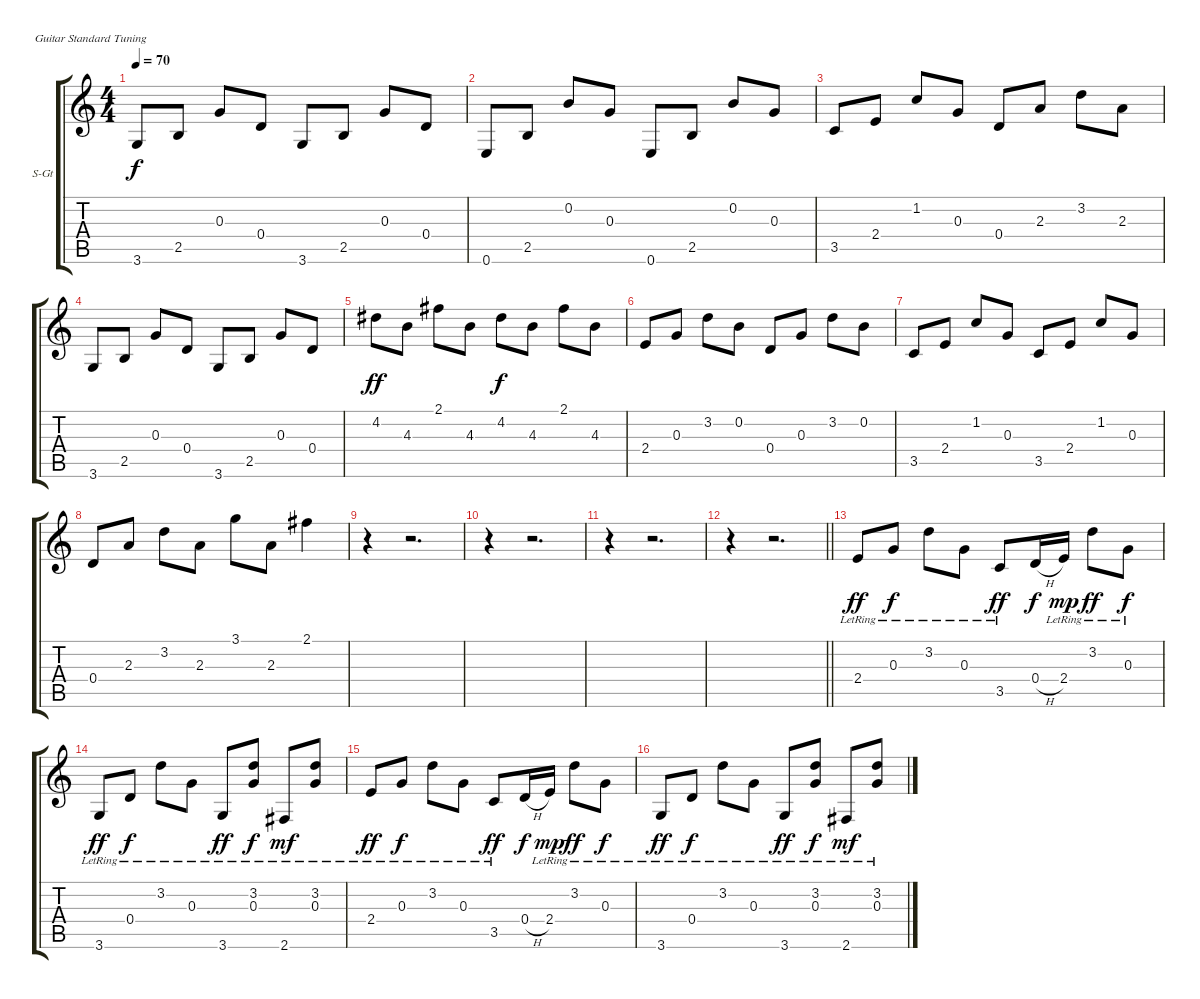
\bracketExtendMode groupsimilarinstruments
\firstSystemTrackNameOrientation horizontal
\otherSystemsTrackNameOrientation horizontal
\track ("·Ö½â¼ªËû" "S-Gt") {solo instrument acousticguitarsteel}
\staff {score tabs}
\tuning (E4 B3 G3 D3 A2 E2)
\ts (4 4)
\tempo 70
\clef g2
\ks c
3.6.8{dy f} 2.5.8 0.3.8 0.4.8 3.6.8 2.5.8 0.3.8 0.4.8 |
0.6.8 2.5.8 0.2.8 0.3.8 0.6.8 2.5.8 0.2.8 0.3.8 |
3.5.8 2.4.8 1.2.8 0.3.8 0.4.8 2.3.8 3.2.8 2.3.8 |
3.6.8 2.5.8 0.3.8 0.4.8 3.6.8 2.5.8 0.3.8 0.4.8 |
4.2.8{dy ff} 4.3.8 2.1.8 4.3.8 4.2.8{dy f} 4.3.8 2.1.8 4.3.8 |
2.4.8 0.3.8 3.2.8 0.2.8 0.4.8 0.3.8 3.2.8 0.2.8 |
3.5.8 2.4.8 1.2.8 0.3.8 3.5.8 2.4.8 1.2.8 0.3.8 |
0.4.8 2.3.8 3.2.8 2.3.8 3.1.8 2.3.8 2.1.4 |
r.4 r.2{d} |
r.4 r.2{d} |
r.4 r.2{d} |
\barLineRight lightlight
r.4 r.2{d} |
\section ("" "")
2.4{lr}.8{dy ff} 0.3{lr}.8{dy f} 3.2{lr}.8 0.3{lr}.8 3.5{lr}.8{dy ff} 0.4{h}.16{dy f} 2.4{lr}.16{dy mp} 3.2{lr}.8{dy ff} 0.3{lr}.8{dy f} |
3.6{lr}.8{dy ff} 0.4{lr}.8{dy f} 3.2{lr}.8 0.3{lr}.8 3.6{lr}.8{dy ff} (3.2{lr} 0.3{lr}).8{dy f} 2.6{lr}.8{dy mf} (3.2{lr} 0.3{lr}).8 |
2.4{lr}.8{dy ff} 0.3{lr}.8{dy f} 3.2{lr}.8 0.3{lr}.8 3.5{lr}.8{dy ff} 0.4{h}.16{dy f} 2.4{lr}.16{dy mp} 3.2{lr}.8{dy ff} 0.3{lr}.8{dy f} |
3.6{lr}.8{dy ff} 0.4{lr}.8{dy f} 3.2{lr}.8 0.3{lr}.8 3.6{lr}.8{dy ff} (3.2{lr} 0.3{lr}).8{dy f} 2.6{lr}.8{dy mf} (3.2{lr} 0.3{lr}).8
